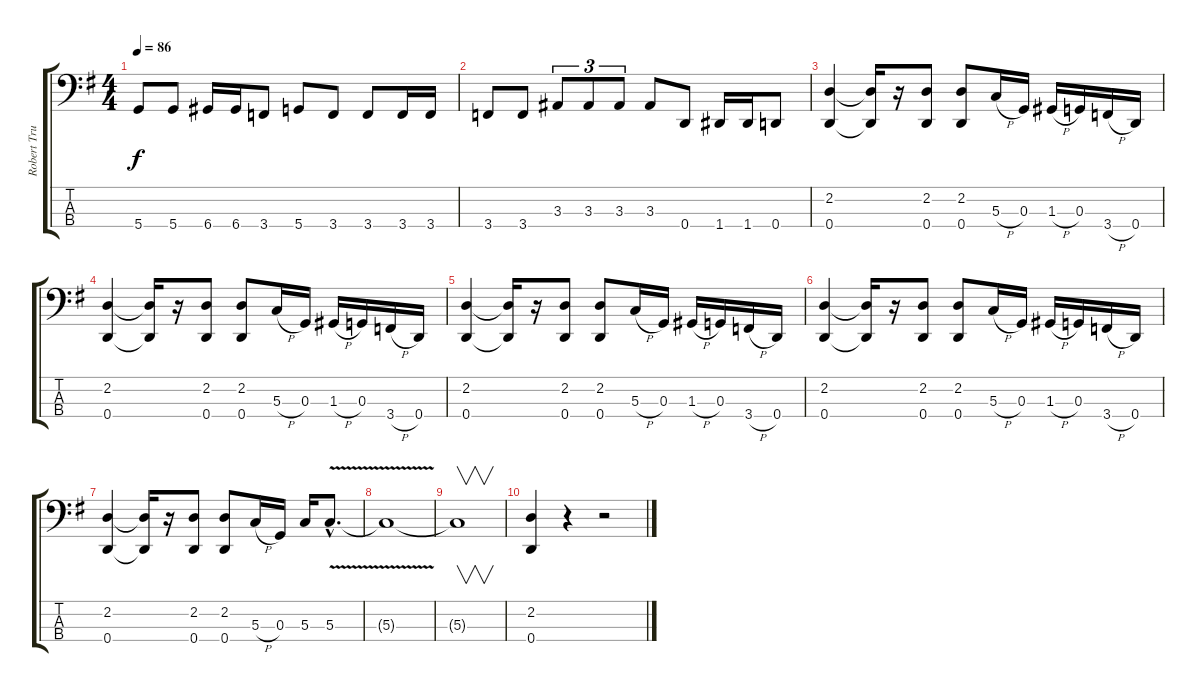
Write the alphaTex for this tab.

\track ("Robert Trujillo" "Robert Tru") {instrument electricbassfinger}
\staff {score tabs}
\tuning (F2 C2 G1 D1) {hide}
\ts (4 4)
\tempo 86
\clef f4
\ks g
5.4.8{dy f} 5.4.8 6.4.16 6.4.16 3.4.8 5.4.8 3.4.8 3.4.8 3.4.16 3.4.16 |
3.4.8 3.4.8 3.3.8{tu (3 2)} 3.3.8{tu (3 2)} 3.3.8{tu (3 2)} 3.3.8 0.4.8 1.4.16 1.4.16 0.4.8 |
(2.2 0.4).4 (2.2{t} 0.4{t}).16 r.16 (2.2 0.4).8 (2.2 0.4).8 5.3{h}.16 0.3.16 1.3{h}.16 0.3.16 3.4{h}.16 0.4.16 |
(2.2 0.4).4 (2.2{t} 0.4{t}).16 r.16 (2.2 0.4).8 (2.2 0.4).8 5.3{h}.16 0.3.16 1.3{h}.16 0.3.16 3.4{h}.16 0.4.16 |
(2.2 0.4).4 (2.2{t} 0.4{t}).16 r.16 (2.2 0.4).8 (2.2 0.4).8 5.3{h}.16 0.3.16 1.3{h}.16 0.3.16 3.4{h}.16 0.4.16 |
(2.2 0.4).4 (2.2{t} 0.4{t}).16 r.16 (2.2 0.4).8 (2.2 0.4).8 5.3{h}.16 0.3.16 1.3{h}.16 0.3.16 3.4{h}.16 0.4.16 |
(2.2 0.4).4 (2.2{t} 0.4{t}).16 r.16 (2.2 0.4).8 (2.2 0.4).8 5.3{h}.16 0.3.16 5.3.16 5.3{v hac}.8{d} |
5.3{t}.1 |
5.3{t}.1{v} |
(2.2 0.4).4 r.4 r.2
